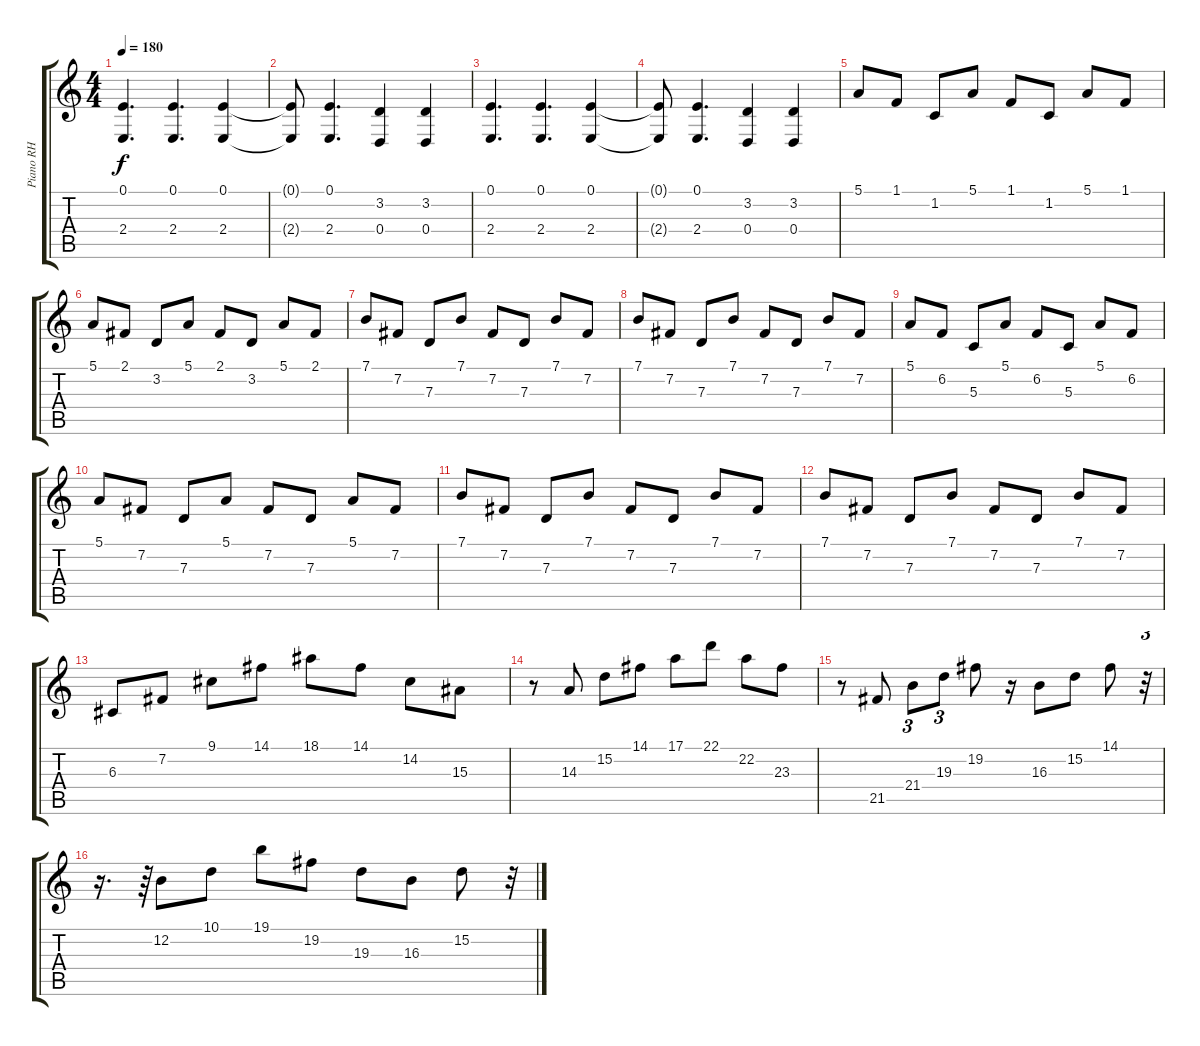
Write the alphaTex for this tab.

\track ("Piano RH" "Piano RH") {instrument acousticgrandpiano}
\staff {score tabs}
\tuning (E4 B3 G3 D3 A2 E2) {hide}
\ts (4 4)
\tempo 180
\clef g2
\ks c
(0.1 2.4).4{d dy f} (0.1 2.4).4{d} (0.1 2.4).4 |
(0.1{t} 2.4{t}).8 (0.1 2.4).4{d} (3.2 0.4).4 (3.2 0.4).4 |
(0.1 2.4).4{d} (0.1 2.4).4{d} (0.1 2.4).4 |
(0.1{t} 2.4{t}).8 (0.1 2.4).4{d} (3.2 0.4).4 (3.2 0.4).4 |
5.1.8 1.1.8 1.2.8 5.1.8 1.1.8 1.2.8 5.1.8 1.1.8 |
5.1.8 2.1.8 3.2.8 5.1.8 2.1.8 3.2.8 5.1.8 2.1.8 |
7.1.8 7.2.8 7.3.8 7.1.8 7.2.8 7.3.8 7.1.8 7.2.8 |
7.1.8 7.2.8 7.3.8 7.1.8 7.2.8 7.3.8 7.1.8 7.2.8 |
5.1.8 6.2.8 5.3.8 5.1.8 6.2.8 5.3.8 5.1.8 6.2.8 |
5.1.8 7.2.8 7.3.8 5.1.8 7.2.8 7.3.8 5.1.8 7.2.8 |
7.1.8 7.2.8 7.3.8 7.1.8 7.2.8 7.3.8 7.1.8 7.2.8 |
7.1.8 7.2.8 7.3.8 7.1.8 7.2.8 7.3.8 7.1.8 7.2.8 |
6.3.8 7.2.8 9.1.8 14.1.8 18.1.8 14.1.8 14.2.8 15.3.8 |
r.8 14.3.8 15.2.8 14.1.8 17.1.8 22.1.8 22.2.8 23.3.8 |
r.8 21.5.8 21.4.8{tu (3 2)} 19.3.8{tu (3 2)} 19.2.8 r.16 16.3.8 15.2.8 14.1.8 r.32{tu (3 2)} |
r.16{d} r.64{tu (3 2)} 12.2.8 10.1.8 19.1.8 19.2.8 19.3.8 16.3.8 15.2.8 r.32{tu (3 2)}
